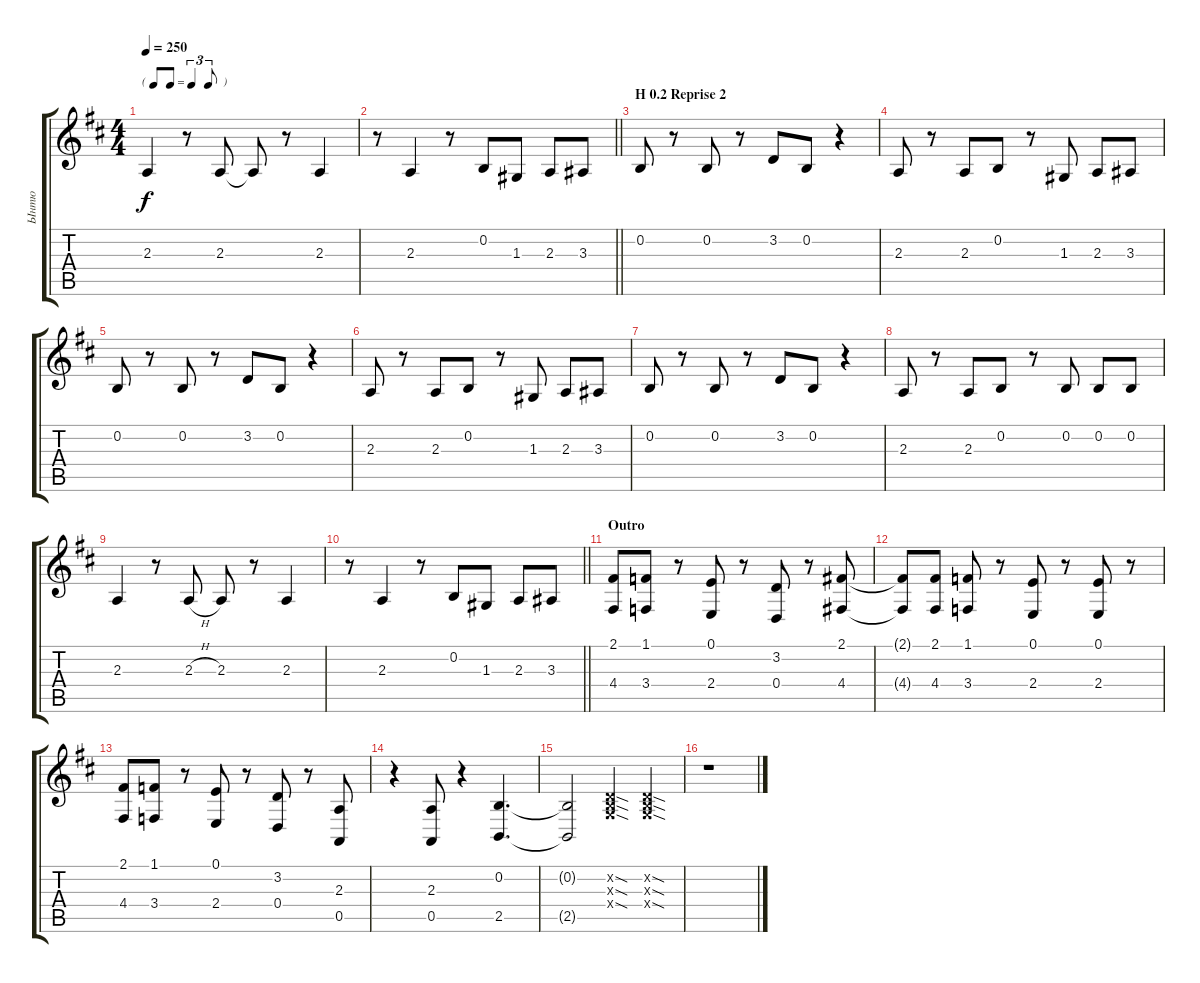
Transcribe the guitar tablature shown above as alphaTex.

\track ("Ынтю" "Ынтю") {instrument drawbarorgan}
\staff {score tabs}
\tuning (E4 B3 G3 D3 A2 E2) {hide}
\ts (4 4)
\tf triplet8th
\tempo 250
\clef g2
\ks d
2.3.4{dy f} r.8 2.3.8 2.3{t}.8 r.8 2.3.4 |
\barLineRight lightlight
r.8 2.3.4 r.8 0.2.8 1.3.8 2.3.8 3.3.8 |
\section ("" "H 0.2 Reprise 2")
0.2.8 r.8 0.2.8 r.8 3.2.8 0.2.8 r.4 |
2.3.8 r.8 2.3.8 0.2.8 r.8 1.3.8 2.3.8 3.3.8 |
0.2.8 r.8 0.2.8 r.8 3.2.8 0.2.8 r.4 |
2.3.8 r.8 2.3.8 0.2.8 r.8 1.3.8 2.3.8 3.3.8 |
0.2.8 r.8 0.2.8 r.8 3.2.8 0.2.8 r.4 |
2.3.8 r.8 2.3.8 0.2.8 r.8 0.2.8 0.2.8 0.2.8 |
2.3.4 r.8 2.3{h}.8 2.3.8 r.8 2.3.4 |
\barLineRight lightlight
r.8 2.3.4 r.8 0.2.8 1.3.8 2.3.8 3.3.8 |
\section ("" "Outro")
(2.1 4.4).8 (1.1 3.4).8 r.8 (0.1 2.4).8 r.8 (3.2 0.4).8 r.8 (2.1 4.4).8 |
(2.1{t} 4.4{t}).8 (2.1 4.4).8 (1.1 3.4).8 r.8 (0.1 2.4).8 r.8 (0.1 2.4).8 r.8 |
(2.1 4.4).8 (1.1 3.4).8 r.8 (0.1 2.4).8 r.8 (3.2 0.4).8 r.8 (2.3 0.5).8 |
r.4 (2.3 0.5).8 r.4 (0.2 2.5).4{d} |
(0.2{t} 2.5{t}).2 (0.2{sod x} 7.3{sod x} 5.4{sod x}).4 (0.2{sod x} 0.3{sod x} 12.4{sod x}).4 |
r.1
